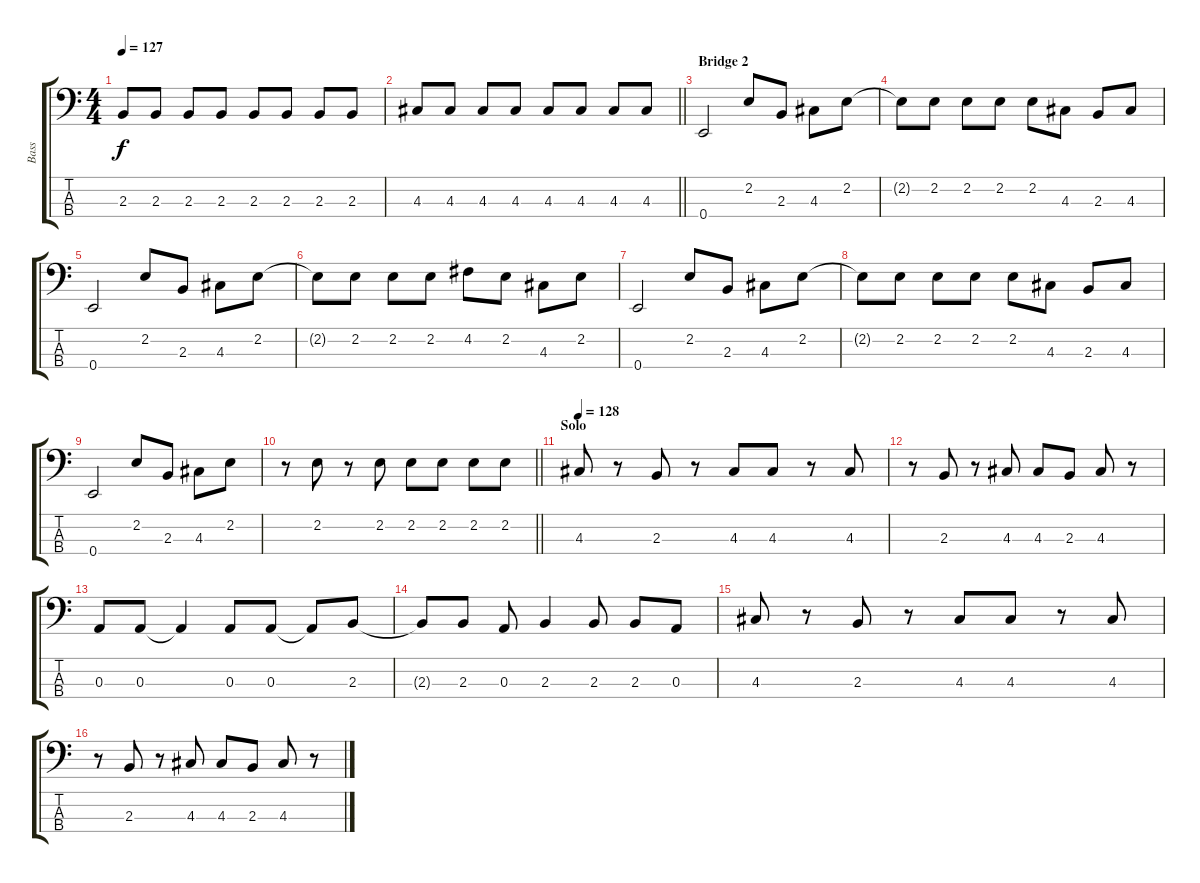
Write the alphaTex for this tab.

\track ("Bass" "Bass") {instrument electricbasspick}
\staff {score tabs}
\tuning (G2 D2 A1 E1) {hide}
\ts (4 4)
\tempo 127
\clef f4
\ks c
2.3.8{dy f} 2.3.8 2.3.8 2.3.8 2.3.8 2.3.8 2.3.8 2.3.8 |
\barLineRight lightlight
4.3.8 4.3.8 4.3.8 4.3.8 4.3.8 4.3.8 4.3.8 4.3.8 |
\section ("" "Bridge 2")
0.4.2 2.2.8 2.3.8 4.3.8 2.2.8 |
2.2{t}.8 2.2.8 2.2.8 2.2.8 2.2.8 4.3.8 2.3.8 4.3.8 |
0.4.2 2.2.8 2.3.8 4.3.8 2.2.8 |
2.2{t}.8 2.2.8 2.2.8 2.2.8 4.2.8 2.2.8 4.3.8 2.2.8 |
0.4.2 2.2.8 2.3.8 4.3.8 2.2.8 |
2.2{t}.8 2.2.8 2.2.8 2.2.8 2.2.8 4.3.8 2.3.8 4.3.8 |
0.4.2 2.2.8 2.3.8 4.3.8 2.2.8 |
\barLineRight lightlight
r.8 2.2.8 r.8 2.2.8 2.2.8 2.2.8 2.2.8 2.2.8 |
\section ("" "Solo")
\tempo 128
4.3.8 r.8 2.3.8 r.8 4.3.8 4.3.8 r.8 4.3.8 |
r.8 2.3.8 r.8 4.3.8 4.3.8 2.3.8 4.3.8 r.8 |
0.3.8 0.3.8 0.3{t}.4 0.3.8 0.3.8 0.3{t}.8 2.3.8 |
2.3{t}.8 2.3.8 0.3.8 2.3.4 2.3.8 2.3.8 0.3.8 |
4.3.8 r.8 2.3.8 r.8 4.3.8 4.3.8 r.8 4.3.8 |
r.8 2.3.8 r.8 4.3.8 4.3.8 2.3.8 4.3.8 r.8
